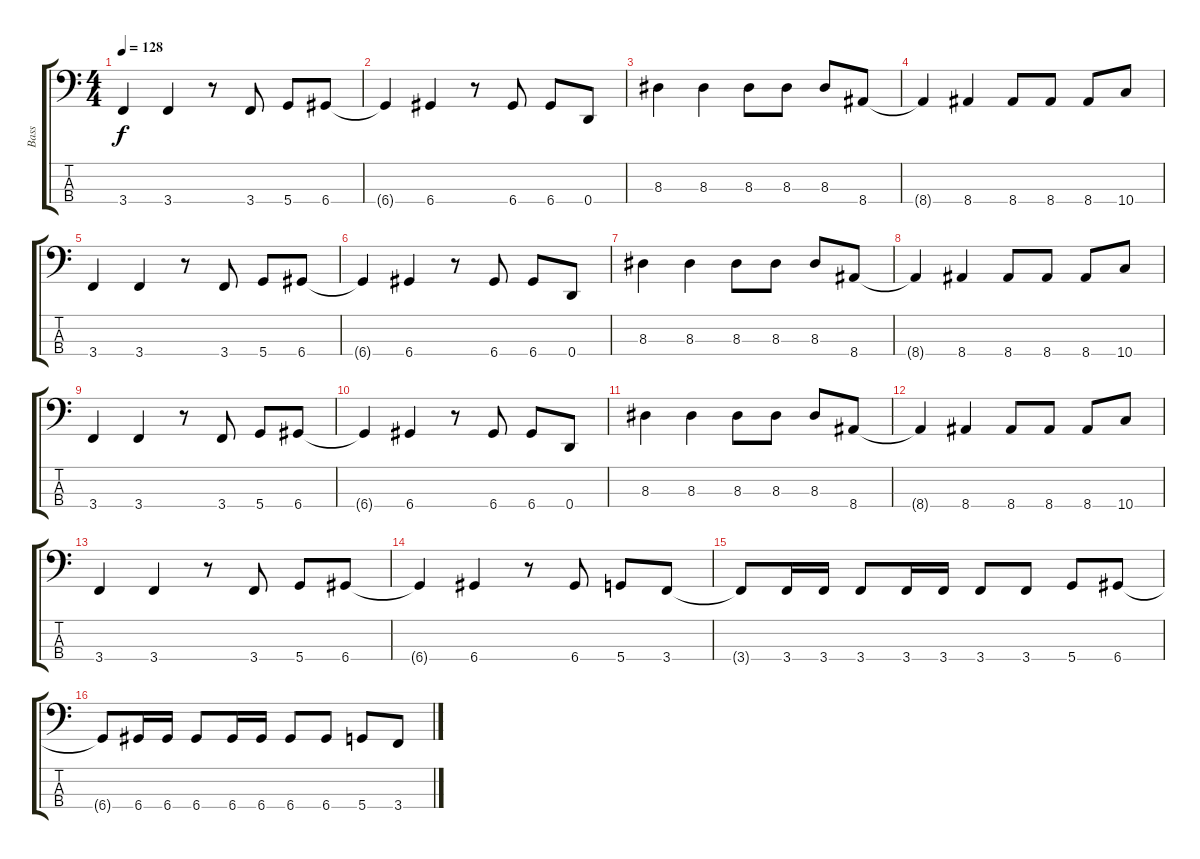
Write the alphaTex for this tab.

\track ("Bass" "Bass") {instrument electricbasspick}
\staff {score tabs}
\tuning (F2 C2 G1 D1) {hide}
\ts (4 4)
\tempo 128
\clef f4
\ks c
3.4.4{dy f} 3.4.4 r.8 3.4.8 5.4.8 6.4.8 |
6.4{t}.4 6.4.4 r.8 6.4.8 6.4.8 0.4.8 |
8.3.4 8.3.4 8.3.8 8.3.8 8.3.8 8.4.8 |
8.4{t}.4 8.4.4 8.4.8 8.4.8 8.4.8 10.4.8 |
3.4.4 3.4.4 r.8 3.4.8 5.4.8 6.4.8 |
6.4{t}.4 6.4.4 r.8 6.4.8 6.4.8 0.4.8 |
8.3.4 8.3.4 8.3.8 8.3.8 8.3.8 8.4.8 |
8.4{t}.4 8.4.4 8.4.8 8.4.8 8.4.8 10.4.8 |
3.4.4 3.4.4 r.8 3.4.8 5.4.8 6.4.8 |
6.4{t}.4 6.4.4 r.8 6.4.8 6.4.8 0.4.8 |
8.3.4 8.3.4 8.3.8 8.3.8 8.3.8 8.4.8 |
8.4{t}.4 8.4.4 8.4.8 8.4.8 8.4.8 10.4.8 |
3.4.4 3.4.4 r.8 3.4.8 5.4.8 6.4.8 |
6.4{t}.4 6.4.4 r.8 6.4.8 5.4.8 3.4.8 |
3.4{t}.8 3.4.16 3.4.16 3.4.8 3.4.16 3.4.16 3.4.8 3.4.8 5.4.8 6.4.8 |
6.4{t}.8 6.4.16 6.4.16 6.4.8 6.4.16 6.4.16 6.4.8 6.4.8 5.4.8 3.4.8
